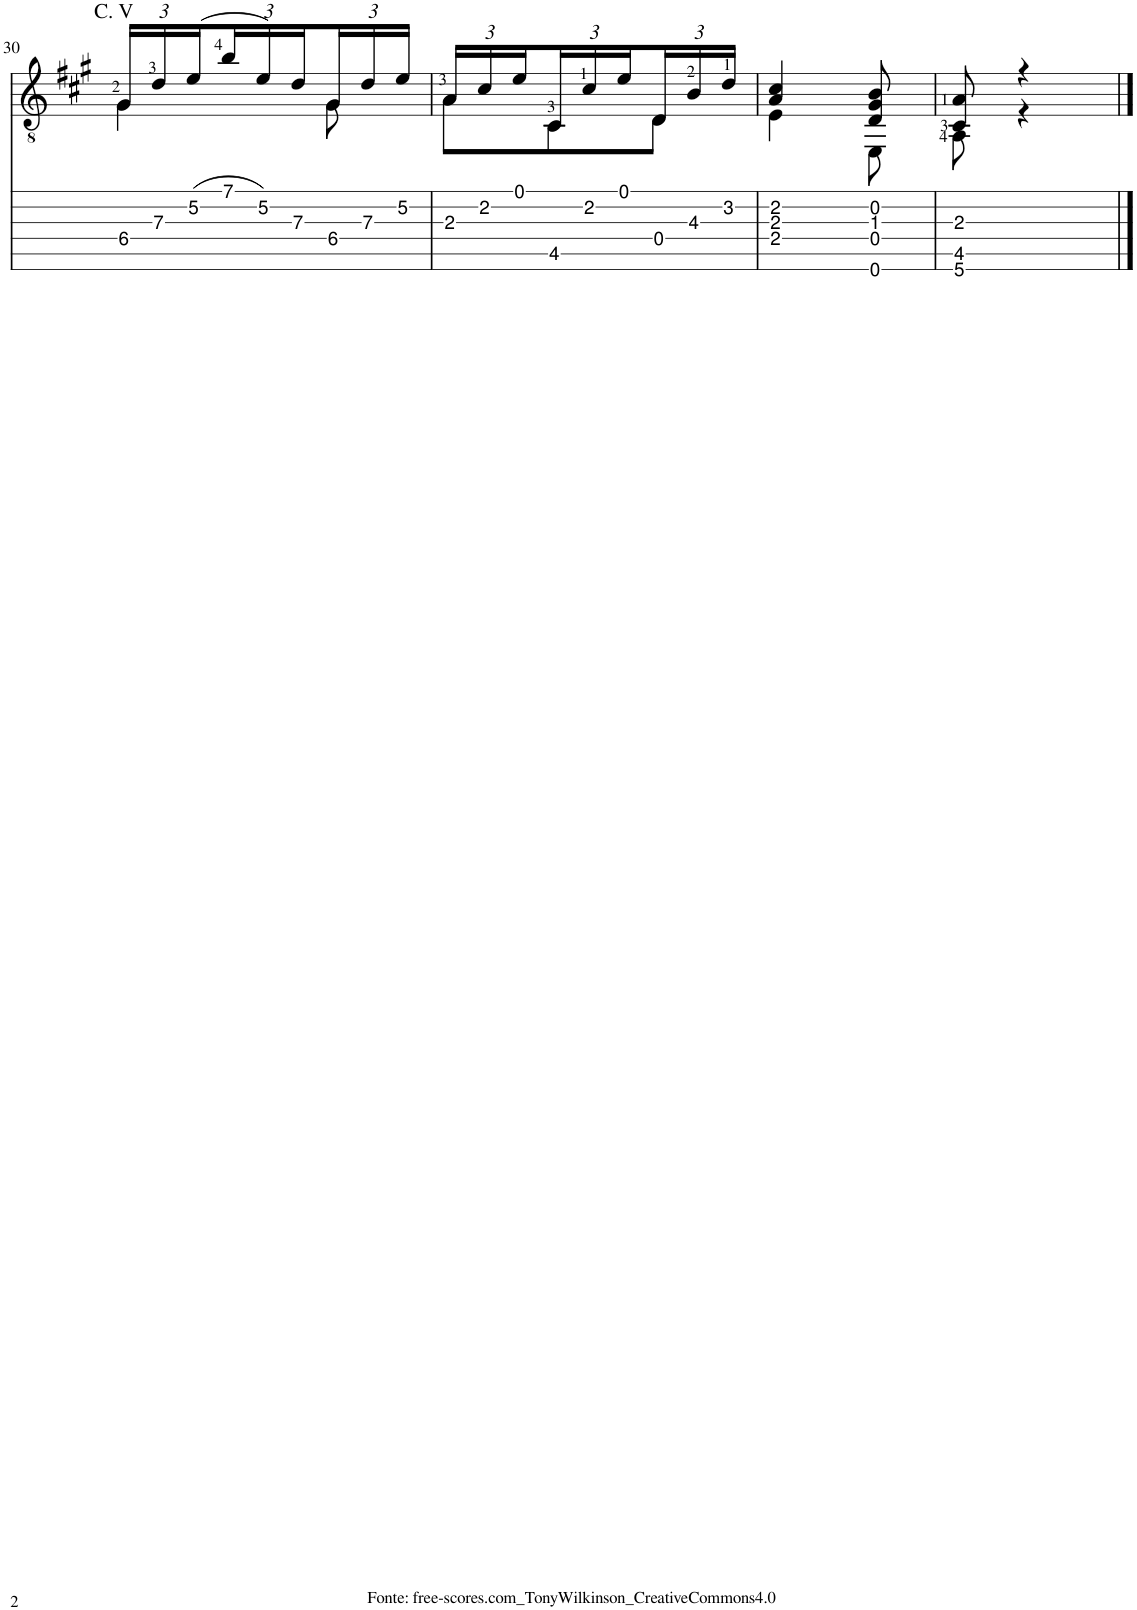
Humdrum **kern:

**kern	**kern
*part1	*part1
*staff2	*staff1
*I"Guitar	*
*I'Guit.	*
!!LO:PB:g=z
*	*clefGv2
*k[f#c#g#]	*k[f#c#g#]
*M3/8	*M3/8
*Xbrackettup	*Xbrackettup
=30	=30
*^	*^
!	!	!LO:TX:a:t=C. V	!
24G#LL	4G#	24G#/LL	4G#\
24d	.	24d/	.
24e	.	(24e/	.
24b	.	24b/	.
24e	.	24e/)	.
24d	.	24d/	.
24G#	8G#	24G#/	8G#\
24d	.	24d/	.
24eJJ	.	24e/JJ	.
=31	=31	=31	=31
24ALL	8AL	24A/LL	8A\L
24c#	.	24c#/	.
24e	.	24e/	.
24C#	8C#	24C#/	8C#\
24c#	.	24c#/	.
24e	.	24e/	.
24D	8DJ	24D/	8D\J
24B	.	24B/	.
24dJJ	.	24d/JJ	.
=32	=32	=32	=32
4A 4c#	4E	4A/ 4c#/	4E\
8D 8G# 8B	8EE	8D/ 8G#/ 8B/	8EE\
=33	=33	=33	=33
8C# 8A	8AA	8C#/ 8A/	8AA\
4r	4r	4r	4r
*v	*v	*	*
*	*v	*v
==	==
*-	*-
